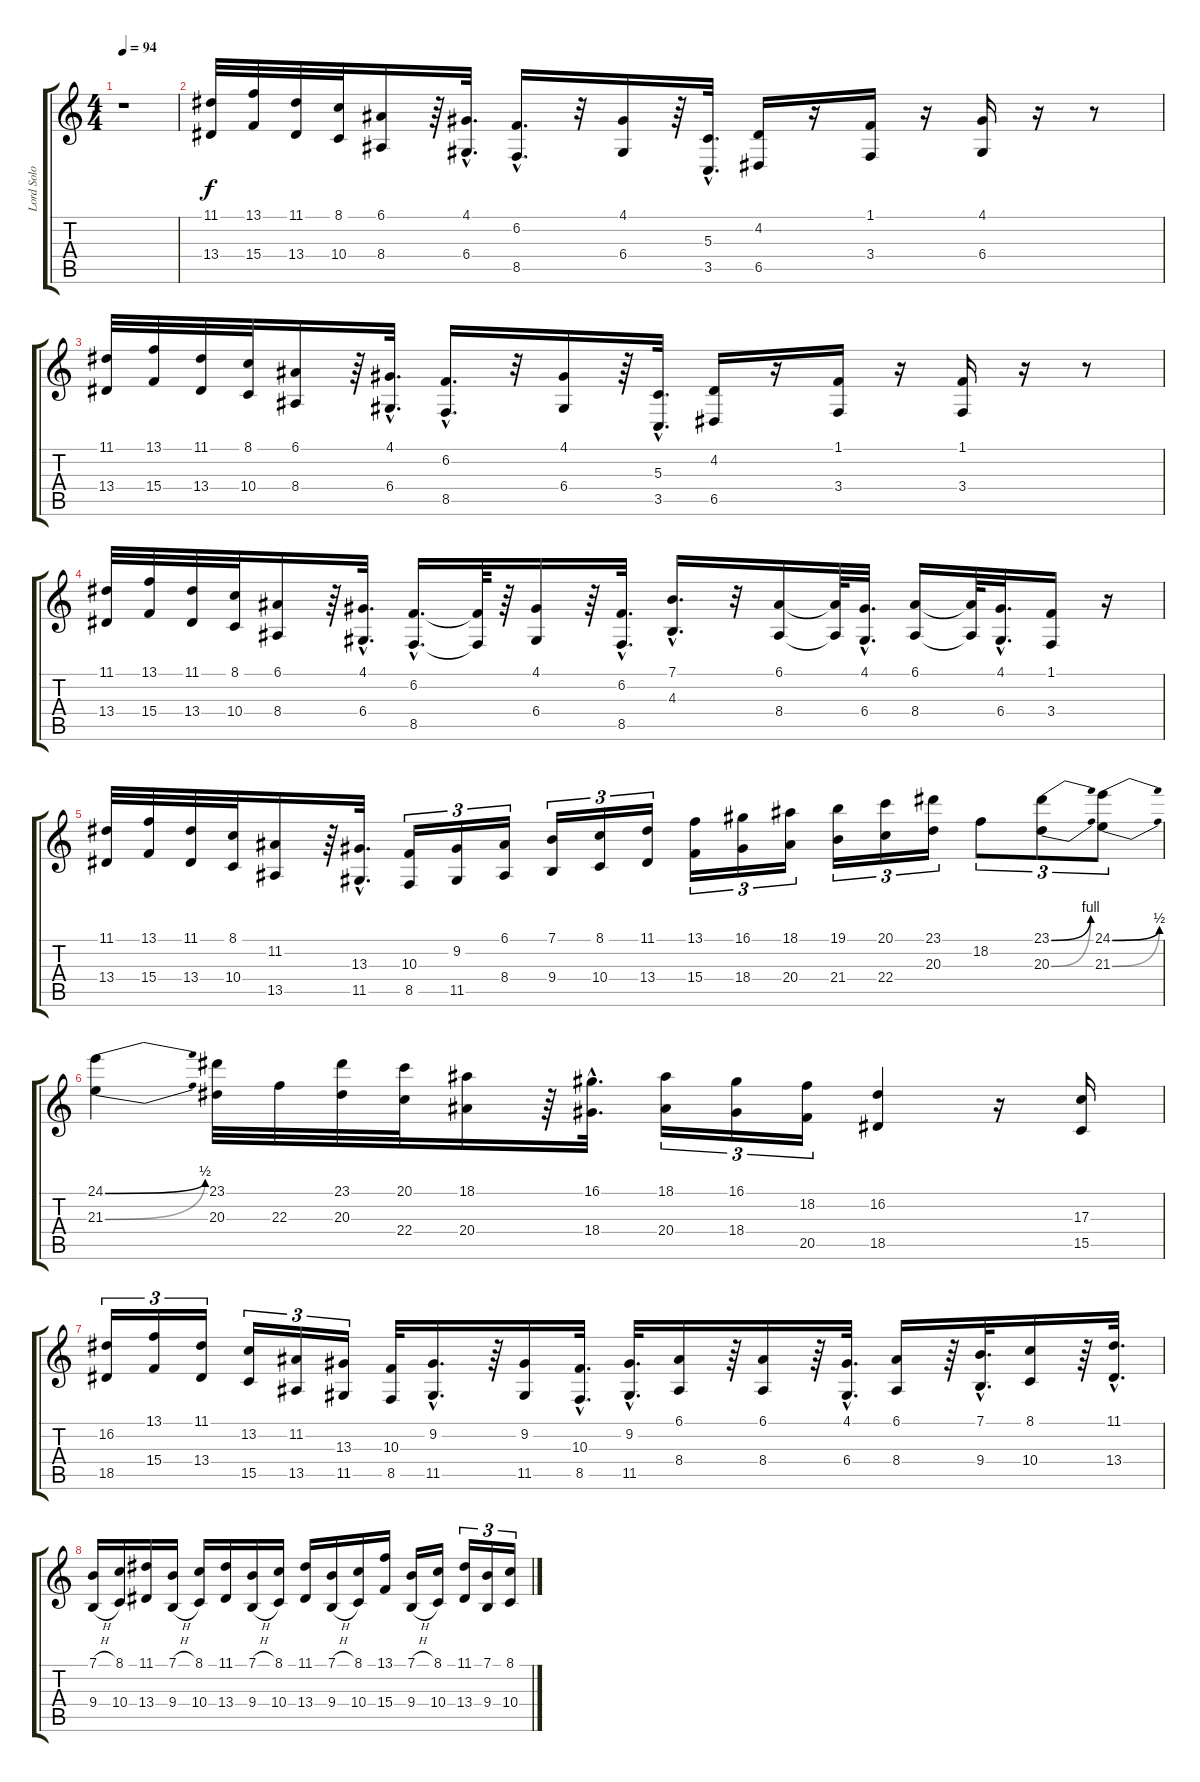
\track ("Lord Solo" "Lord Solo") {instrument rockorgan}
\staff {score tabs}
\tuning (E4 B3 G3 D3 A2 E2) {hide}
\ts (4 4)
\tempo 94
\clef g2
\ks c
r.1{dy f} |
(11.1 13.4).32 (13.1 15.4).32 (11.1 13.4).32 (8.1 10.4).32 (6.1 8.4).16 r.64 (4.1{hac} 6.4{hac}).32{d} (6.2{hac} 8.5{hac}).16{d} r.32 (4.1 6.4).16 r.64 (5.3{hac} 3.5{hac}).32{d} (4.2 6.5).16 r.16 (1.1 3.4).16 r.16 (4.1 6.4).16 r.16 r.8 |
(11.1 13.4).32 (13.1 15.4).32 (11.1 13.4).32 (8.1 10.4).32 (6.1 8.4).16 r.64 (4.1{hac} 6.4{hac}).32{d} (6.2{hac} 8.5{hac}).16{d} r.32 (4.1 6.4).16 r.64 (5.3{hac} 3.5{hac}).32{d} (4.2 6.5).16 r.16 (1.1 3.4).16 r.16 (1.1 3.4).16 r.16 r.8 |
(11.1 13.4).32 (13.1 15.4).32 (11.1 13.4).32 (8.1 10.4).32 (6.1 8.4).16 r.64 (4.1{hac} 6.4{hac}).32{d} (6.2{hac} 8.5{hac}).16{d} (6.2{t} 8.5{t}).64 r.64 (4.1 6.4).16 r.64 (6.2{hac} 8.5{hac}).32{d} (7.1{hac} 4.3{hac}).16{d} r.32 (6.1 8.4).16 (6.1{t} 8.4{t}).64 (4.1{hac} 6.4{hac}).32{d} (6.1 8.4).16 (6.1{t} 8.4{t}).64 (4.1{hac} 6.4{hac}).32{d} (1.1 3.4).16 r.16 |
(11.1 13.4).32 (13.1 15.4).32 (11.1 13.4).32 (8.1 10.4).32 (11.2 13.5).16 r.64 (13.3{hac} 11.5{hac}).32{d} (10.3 8.5).16{tu (3 2)} (9.2 11.5).16{tu (3 2)} (6.1 8.4).16{tu (3 2)} (7.1 9.4).16{tu (3 2)} (8.1 10.4).16{tu (3 2)} (11.1 13.4).16{tu (3 2)} (13.1 15.4).16{tu (3 2)} (16.1 18.4).16{tu (3 2)} (18.1 20.4).16{tu (3 2)} (19.1 21.4).16{tu (3 2)} (20.1 22.4).16{tu (3 2)} (23.1 20.3).16{tu (3 2)} 18.2.8{tu (3 2)} (23.1{be (bend 0 0 60 4)} 20.3{be (bend 0 0 60 4)}).8{tu (3 2)} (24.1{be (bend 0 0 60 2)} 21.3{be (bend 0 0 60 2)}).8{tu (3 2)} |
(24.1{be (bend 0 0 60 2)} 21.3{be (bend 0 0 60 2)}).4 (23.1 20.3).32 22.3.32 (23.1 20.3).32 (20.1 22.4).32 (18.1 20.4).16 r.64 (16.1{hac} 18.4{hac}).32{d} (18.1 20.4).16{tu (3 2)} (16.1 18.4).16{tu (3 2)} (18.2 20.5).16{tu (3 2)} (16.2 18.5).4 r.16 (17.3 15.5).16 |
(16.2 18.5).16{tu (3 2)} (13.1 15.4).16{tu (3 2)} (11.1 13.4).16{tu (3 2)} (13.2 15.5).16{tu (3 2)} (11.2 13.5).16{tu (3 2)} (13.3 11.5).16{tu (3 2)} (10.3 8.5).32 (9.2{hac} 11.5{hac}).16{d} r.64 (9.2 11.5).16 (10.3{hac} 8.5{hac}).32{d} (9.2{hac} 11.5{hac}).32{d} (6.1 8.4).16 r.64 (6.1 8.4).16 r.64 (4.1{hac} 6.4{hac}).32{d} (6.1 8.4).16 r.64 (7.1{hac} 9.4{hac}).32{d} (8.1 10.4).16 r.64 (11.1{hac} 13.4{hac}).32{d} |
(7.1{h} 9.4{h}).16 (8.1 10.4).16 (11.1 13.4).16 (7.1{h} 9.4{h}).16 (8.1 10.4).16 (11.1 13.4).16 (7.1{h} 9.4{h}).16 (8.1 10.4).16 (11.1 13.4).16 (7.1{h} 9.4{h}).16 (8.1 10.4).16 (13.1 15.4).16 (7.1{h} 9.4{h}).16 (8.1 10.4).16 (11.1 13.4).16{tu (3 2)} (7.1 9.4).16{tu (3 2)} (8.1 10.4).16{tu (3 2)}
